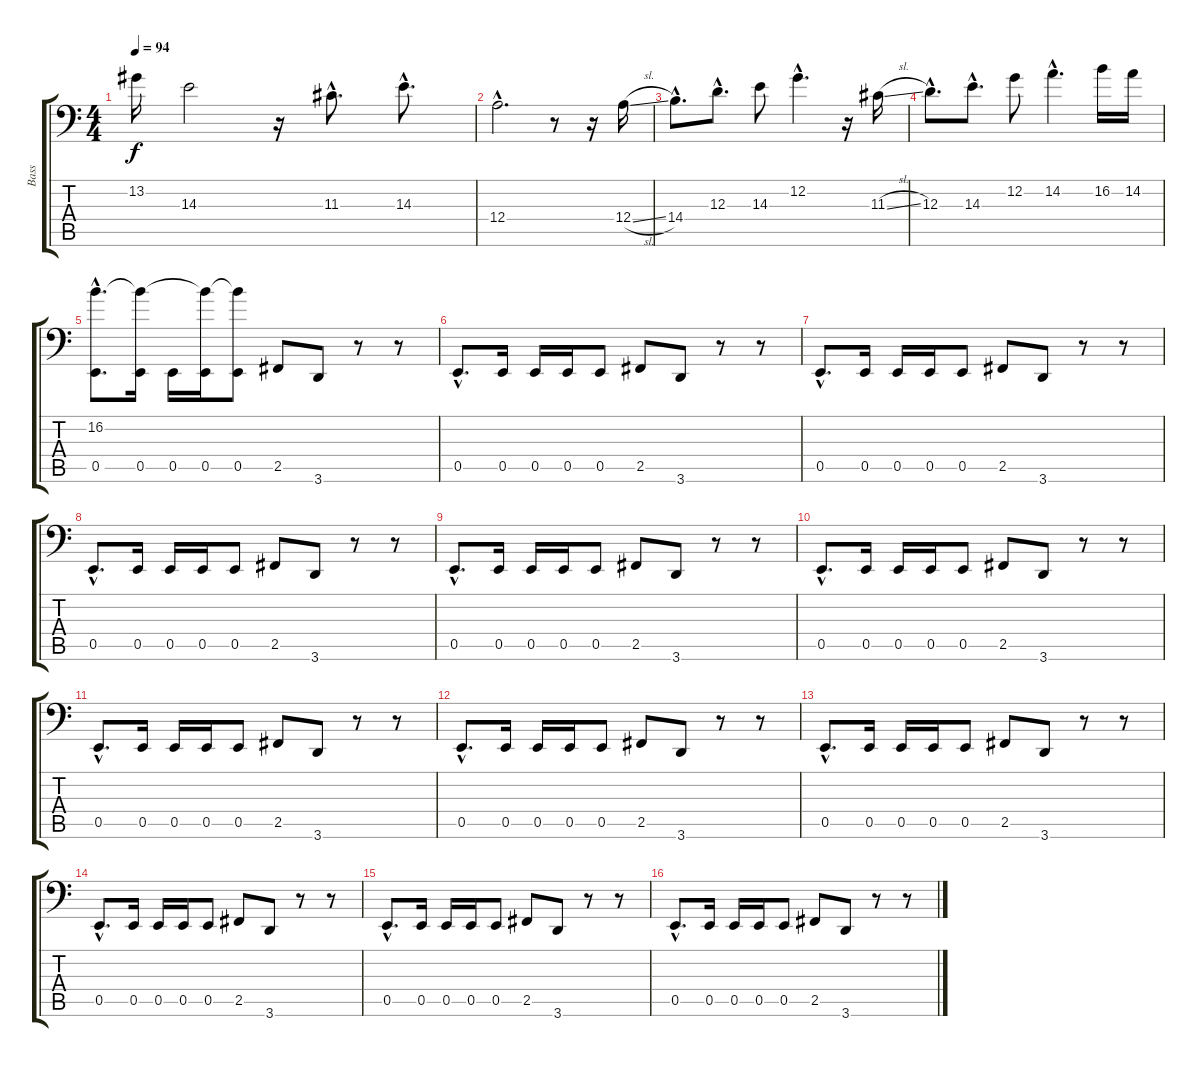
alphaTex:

\track ("Bass" "Bass") {instrument fretlessbass}
\staff {score tabs}
\tuning (C3 G2 D2 A1 E1 B0) {hide}
\ts (4 4)
\tempo 94
\clef f4
\ks c
13.2.16{dy f} 14.3.2 r.16 11.3{hac}.8{d} 14.3{hac}.8{d} |
12.4{hac}.2{d} r.8 r.16 12.4{sl}.16 |
14.4{hac}.8{d} 12.3{hac}.8{d} 14.3.8 12.2{hac}.4{d} r.16 11.3{sl}.16 |
12.3{hac}.8{d} 14.3{hac}.8{d} 12.2.8 14.2{hac}.4{d} 16.2.16 14.2.16 |
(16.2{hac} 0.5{hac}).8{d} (16.2{t} 0.5).16 0.5.16 (16.2{t} 0.5).16 (16.2{t} 0.5).8 2.5.8 3.6.8 r.8 r.8 |
0.5{hac}.8{d} 0.5.16 0.5.16 0.5.16 0.5.8 2.5.8 3.6.8 r.8 r.8 |
0.5{hac}.8{d} 0.5.16 0.5.16 0.5.16 0.5.8 2.5.8 3.6.8 r.8 r.8 |
0.5{hac}.8{d} 0.5.16 0.5.16 0.5.16 0.5.8 2.5.8 3.6.8 r.8 r.8 |
0.5{hac}.8{d} 0.5.16 0.5.16 0.5.16 0.5.8 2.5.8 3.6.8 r.8 r.8 |
0.5{hac}.8{d} 0.5.16 0.5.16 0.5.16 0.5.8 2.5.8 3.6.8 r.8 r.8 |
0.5{hac}.8{d} 0.5.16 0.5.16 0.5.16 0.5.8 2.5.8 3.6.8 r.8 r.8 |
0.5{hac}.8{d} 0.5.16 0.5.16 0.5.16 0.5.8 2.5.8 3.6.8 r.8 r.8 |
0.5{hac}.8{d} 0.5.16 0.5.16 0.5.16 0.5.8 2.5.8 3.6.8 r.8 r.8 |
0.5{hac}.8{d} 0.5.16 0.5.16 0.5.16 0.5.8 2.5.8 3.6.8 r.8 r.8 |
0.5{hac}.8{d} 0.5.16 0.5.16 0.5.16 0.5.8 2.5.8 3.6.8 r.8 r.8 |
0.5{hac}.8{d} 0.5.16 0.5.16 0.5.16 0.5.8 2.5.8 3.6.8 r.8 r.8
